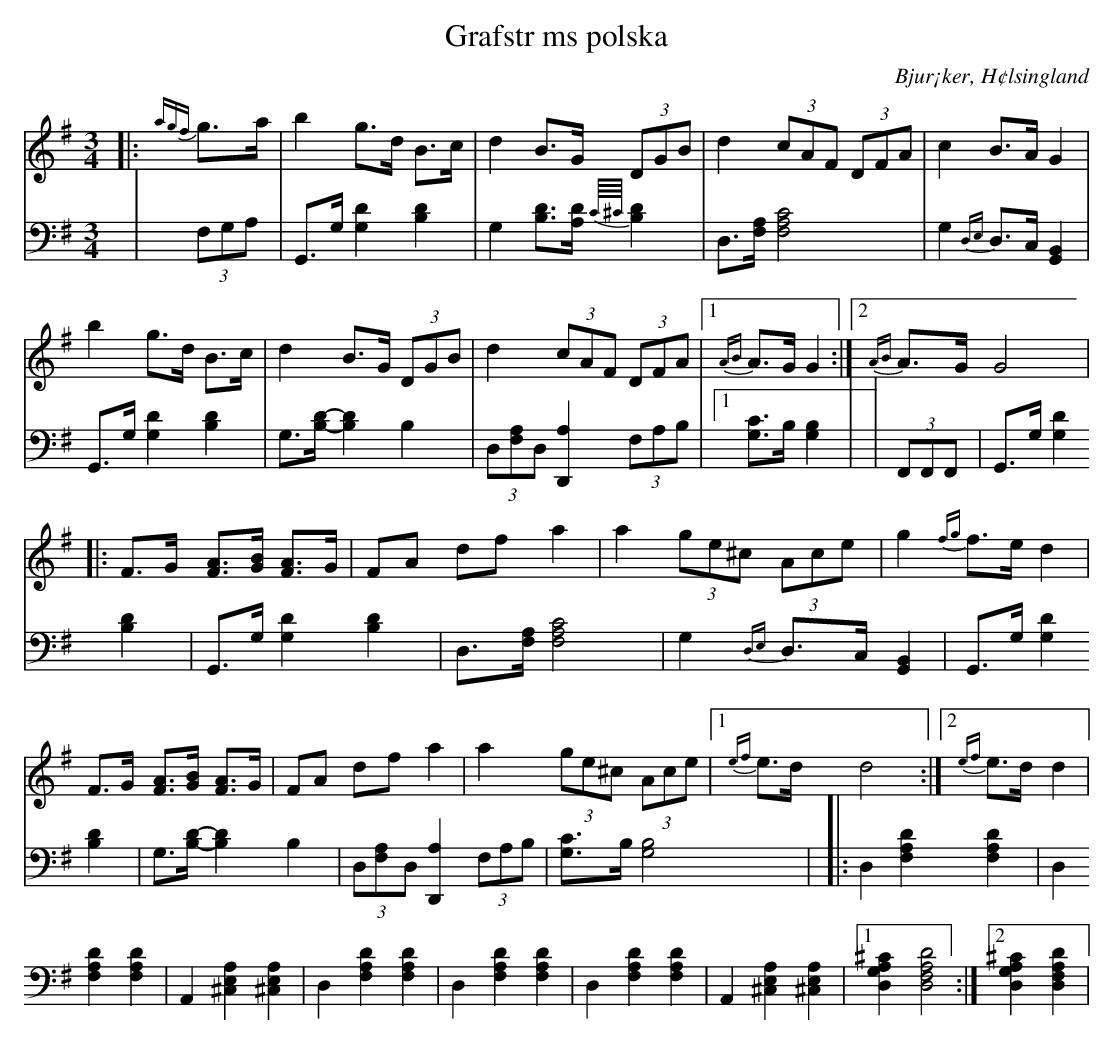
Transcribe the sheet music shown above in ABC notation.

X:1
T: Grafstr ms polska
O: Bjur¡ker, H¢lsingland
M: 3/4
L: 1/8
K: G
V:1
V:2
V: 1
|:{agf}g>a|b2 g>d B>c|d2 B>G (3DGB|d2 (3cAF (3DFA|c2 B>A G2|
b2 g>d B>c|d2 B>G (3DGB|d2 (3cAF (3DFA|1 {AB}A>G G2:|2 {AB}A>G G4|
|:F>G [FA]>[GB] [FA]>G |FA df a2 |a2 (3ge^c (3Ace |g2 {fg}f>e d2 |
F>G [FA]>[GB] [FA]>G |FA df a2 |a2 (3ge^c (3Ace |1 {ef}e>d d4:|2 {ef}e>d d2|
V:2 clef=bass
|(3F,G,A, | G,,>G, [G,2D2] [B,2D2]|G,2 [B,D]>[A,D] {C//^C//}[B,D]2|D,>[F,A,] [F,4A,4C4]| G,2 {D,E,}D,>C, [G,,2B,,2]|
 G,,>G, [G,2D2] [B,2D2]|G,>[B,D]-[B,2D2] B,2|(3D,[F,A,]D, [D,,2A,2] (3F,A,B,|1 [G,C]>B, [G,2B,2]|
|(3F,,F,,F,, | G,,>G, [G,2D2] [B,2D2]|G,,>G, [G,2D2] [B,2D2]|D,>[F,A,] [F,4A,4C4]| G,2 {D,E,}D,>C, [G,,2B,,2]|
 G,,>G, [G,2D2] [B,2D2]|G,>[B,D]-[B,2D2] B,2|(3D,[F,A,]D, [D,,2A,2] (3F,A,B,| [G,C]>B, [G,4B,4]|
|:D,2 [F,2A,2D2] [F,2A,2D2]|D,2 [F,2A,2D2] [F,2A,2D2]| A,,2 [^C,2E,2A,2] [^C,2E,2A,2]|D,2 [F,2A,2D2] [F,2A,2D2] |
D,2 [F,2A,2D2] [F,2A,2D2] | D,2 [F,2A,2D2] [F,2A,2D2] | A,,2 [^C,2E,2A,2] [^C,2E,2A,2]|1 [D,2G,2A,2^C2] [D,4F,4A,4D4]:|2 [D,2G,2A,2^C2] [D,2F,2A,2D2]|
